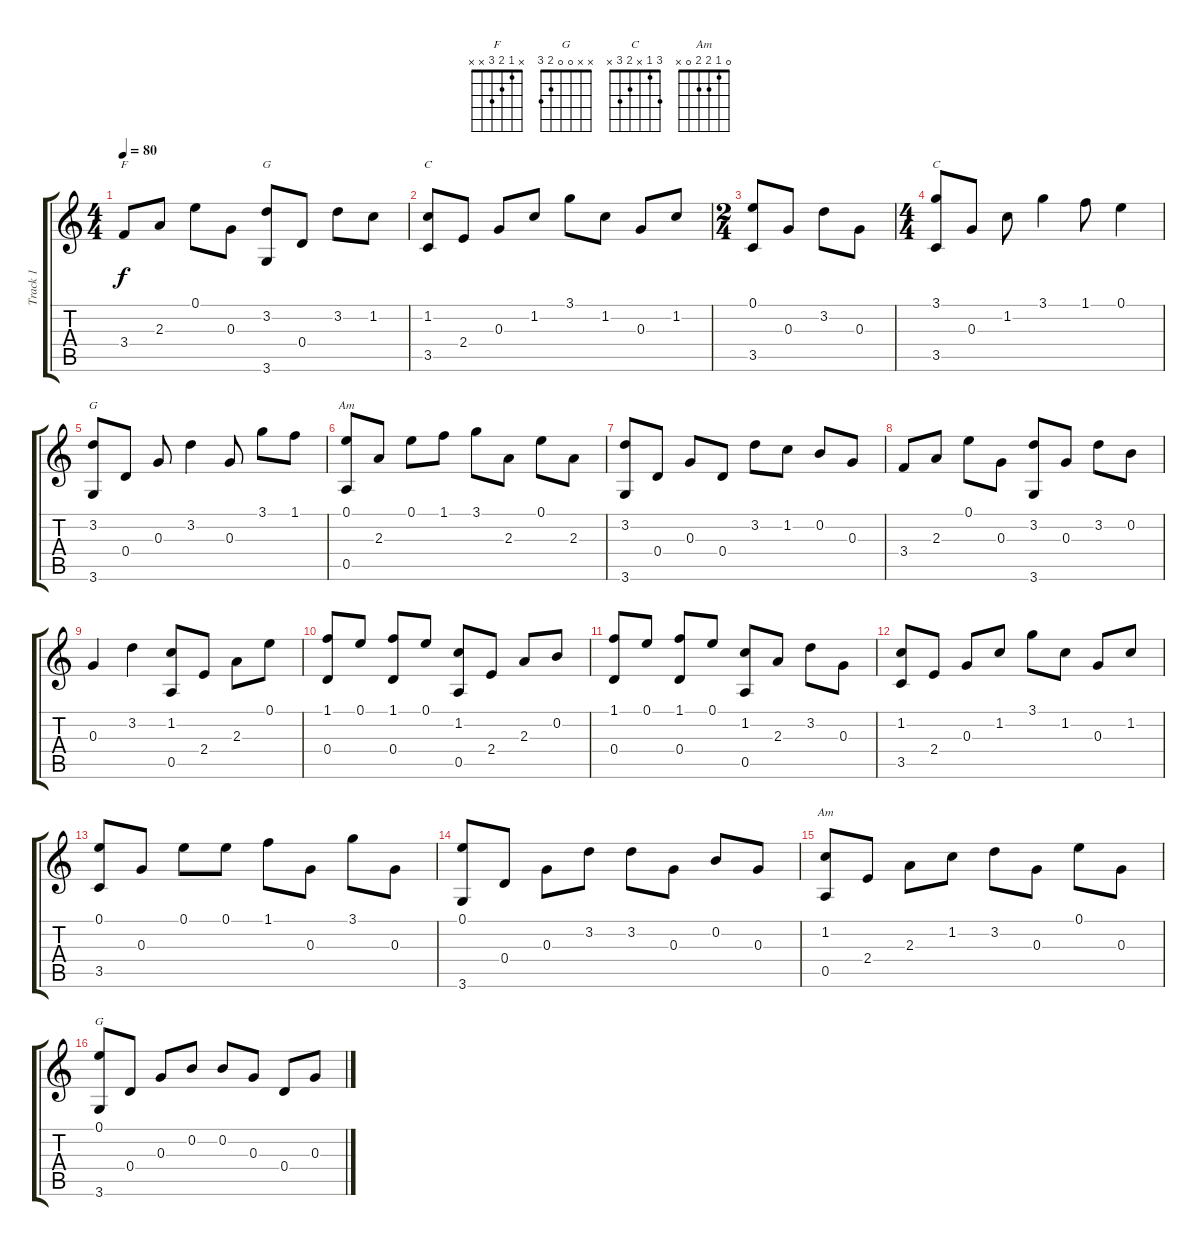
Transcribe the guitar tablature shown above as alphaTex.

\track ("Track 1" "Track 1") {instrument acousticguitarnylon}
\staff {score tabs}
\tuning (E4 B3 G3 D3 A2 E2) {hide}
\chord ("F" x 1 2 3 x x)
\chord ("G" x 3 0 0 2 3)
\chord ("C" 0 1 0 2 3 x)
\chord ("C" 3 1 x 2 3 x)
\chord ("G" x 3 x x 2 3)
\chord ("Am" x 1 2 2 0 x)
\chord ("Am" 0 1 2 2 0 x)
\chord ("G" x x 0 0 2 3)
\ts (4 4)
\tempo 80
\clef g2
\ks c
3.4.8{ch "F" dy f} 2.3.8 0.1.8 0.3.8 (3.2 3.6).8{ch "G"} 0.4.8 3.2.8 1.2.8 |
(1.2 3.5).8{ch "C"} 2.4.8 0.3.8 1.2.8 3.1.8 1.2.8 0.3.8 1.2.8 |
\ts (2 4)
(0.1 3.5).8 0.3.8 3.2.8 0.3.8 |
\ts (4 4)
(3.1 3.5).8{ch "C"} 0.3.8 1.2.8 3.1.4 1.1.8 0.1.4 |
(3.2 3.6).8{ch "G"} 0.4.8 0.3.8 3.2.4 0.3.8 3.1.8 1.1.8 |
(0.1 0.5).8{ch "Am"} 2.3.8 0.1.8 1.1.8 3.1.8 2.3.8 0.1.8 2.3.8 |
(3.2 3.6).8 0.4.8 0.3.8 0.4.8 3.2.8 1.2.8 0.2.8 0.3.8 |
3.4.8 2.3.8 0.1.8 0.3.8 (3.2 3.6).8 0.3.8 3.2.8 0.2.8 |
0.3.4 3.2.4 (1.2 0.5).8 2.4.8 2.3.8 0.1.8 |
(1.1 0.4).8 0.1.8 (1.1 0.4).8 0.1.8 (1.2 0.5).8 2.4.8 2.3.8 0.2.8 |
(1.1 0.4).8 0.1.8 (1.1 0.4).8 0.1.8 (1.2 0.5).8 2.3.8 3.2.8 0.3.8 |
(1.2 3.5).8 2.4.8 0.3.8 1.2.8 3.1.8 1.2.8 0.3.8 1.2.8 |
(0.1 3.5).8 0.3.8 0.1.8 0.1.8 1.1.8 0.3.8 3.1.8 0.3.8 |
(0.1 3.6).8 0.4.8 0.3.8 3.2.8 3.2.8 0.3.8 0.2.8 0.3.8 |
(1.2 0.5).8{ch "Am"} 2.4.8 2.3.8 1.2.8 3.2.8 0.3.8 0.1.8 0.3.8 |
(0.1 3.6).8{ch "G"} 0.4.8 0.3.8 0.2.8 0.2.8 0.3.8 0.4.8 0.3.8
